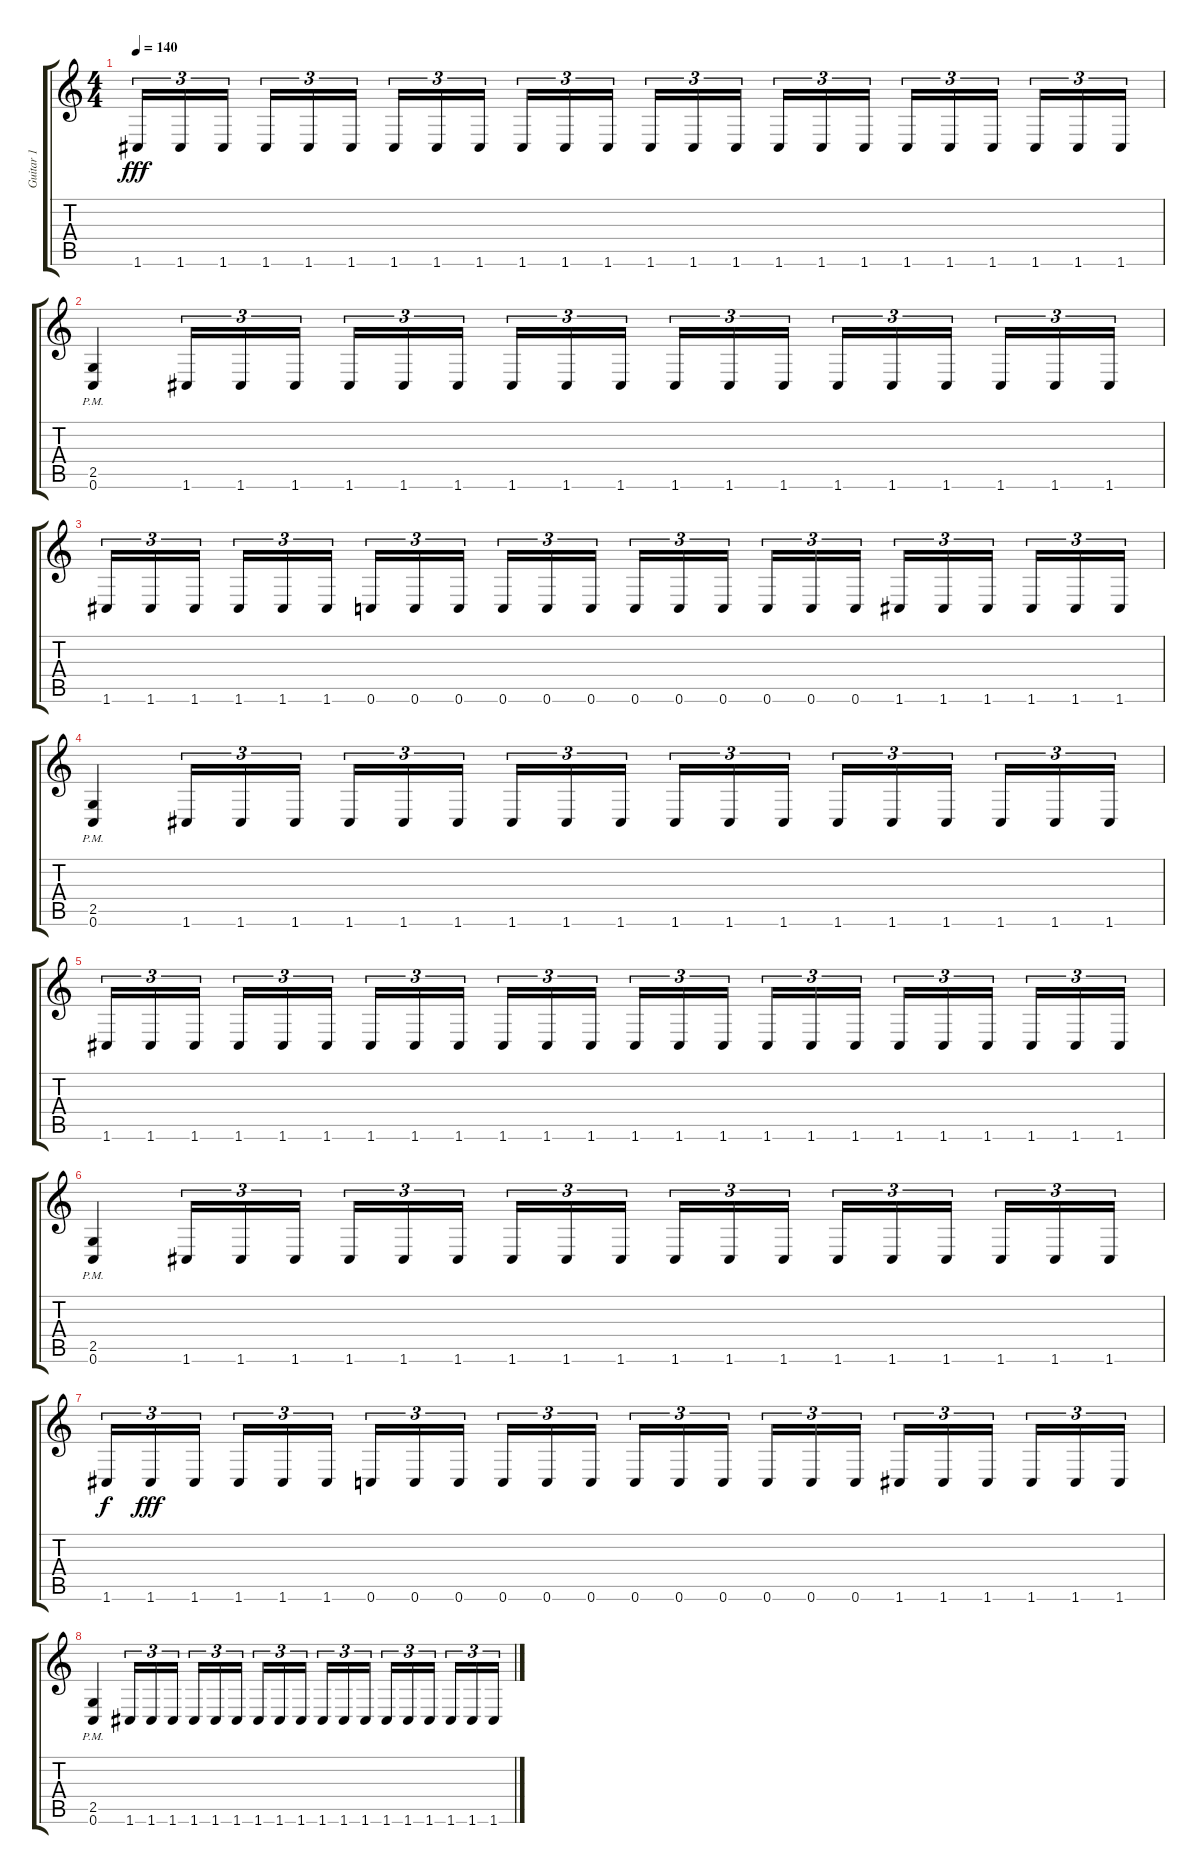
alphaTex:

\track ("Guitar 1" "Guitar 1") {instrument distortionguitar}
\staff {score tabs}
\tuning (C4 G3 Eb3 Bb2 F2 C2) {hide}
\ts (4 4)
\tempo 140
\clef g2
\ks c
1.6.16{tu (3 2) dy fff} 1.6.16{tu (3 2)} 1.6.16{tu (3 2) beam splitsecondary} 1.6.16{tu (3 2)} 1.6.16{tu (3 2)} 1.6.16{tu (3 2)} 1.6.16{tu (3 2)} 1.6.16{tu (3 2)} 1.6.16{tu (3 2) beam splitsecondary} 1.6.16{tu (3 2)} 1.6.16{tu (3 2)} 1.6.16{tu (3 2)} 1.6.16{tu (3 2)} 1.6.16{tu (3 2)} 1.6.16{tu (3 2) beam splitsecondary} 1.6.16{tu (3 2)} 1.6.16{tu (3 2)} 1.6.16{tu (3 2)} 1.6.16{tu (3 2)} 1.6.16{tu (3 2)} 1.6.16{tu (3 2) beam splitsecondary} 1.6.16{tu (3 2)} 1.6.16{tu (3 2)} 1.6.16{tu (3 2)} |
(2.5{pm} 0.6{pm}).4 1.6.16{tu (3 2)} 1.6.16{tu (3 2)} 1.6.16{tu (3 2) beam splitsecondary} 1.6.16{tu (3 2)} 1.6.16{tu (3 2)} 1.6.16{tu (3 2)} 1.6.16{tu (3 2)} 1.6.16{tu (3 2)} 1.6.16{tu (3 2) beam splitsecondary} 1.6.16{tu (3 2)} 1.6.16{tu (3 2)} 1.6.16{tu (3 2)} 1.6.16{tu (3 2)} 1.6.16{tu (3 2)} 1.6.16{tu (3 2) beam splitsecondary} 1.6.16{tu (3 2)} 1.6.16{tu (3 2)} 1.6.16{tu (3 2)} |
1.6.16{tu (3 2)} 1.6.16{tu (3 2)} 1.6.16{tu (3 2) beam splitsecondary} 1.6.16{tu (3 2)} 1.6.16{tu (3 2)} 1.6.16{tu (3 2)} 0.6.16{tu (3 2)} 0.6.16{tu (3 2)} 0.6.16{tu (3 2) beam splitsecondary} 0.6.16{tu (3 2)} 0.6.16{tu (3 2)} 0.6.16{tu (3 2)} 0.6.16{tu (3 2)} 0.6.16{tu (3 2)} 0.6.16{tu (3 2) beam splitsecondary} 0.6.16{tu (3 2)} 0.6.16{tu (3 2)} 0.6.16{tu (3 2)} 1.6.16{tu (3 2)} 1.6.16{tu (3 2)} 1.6.16{tu (3 2) beam splitsecondary} 1.6.16{tu (3 2)} 1.6.16{tu (3 2)} 1.6.16{tu (3 2)} |
(2.5{pm} 0.6{pm}).4 1.6.16{tu (3 2)} 1.6.16{tu (3 2)} 1.6.16{tu (3 2) beam splitsecondary} 1.6.16{tu (3 2)} 1.6.16{tu (3 2)} 1.6.16{tu (3 2)} 1.6.16{tu (3 2)} 1.6.16{tu (3 2)} 1.6.16{tu (3 2) beam splitsecondary} 1.6.16{tu (3 2)} 1.6.16{tu (3 2)} 1.6.16{tu (3 2)} 1.6.16{tu (3 2)} 1.6.16{tu (3 2)} 1.6.16{tu (3 2) beam splitsecondary} 1.6.16{tu (3 2)} 1.6.16{tu (3 2)} 1.6.16{tu (3 2)} |
1.6.16{tu (3 2)} 1.6.16{tu (3 2)} 1.6.16{tu (3 2) beam splitsecondary} 1.6.16{tu (3 2)} 1.6.16{tu (3 2)} 1.6.16{tu (3 2)} 1.6.16{tu (3 2)} 1.6.16{tu (3 2)} 1.6.16{tu (3 2) beam splitsecondary} 1.6.16{tu (3 2)} 1.6.16{tu (3 2)} 1.6.16{tu (3 2)} 1.6.16{tu (3 2)} 1.6.16{tu (3 2)} 1.6.16{tu (3 2) beam splitsecondary} 1.6.16{tu (3 2)} 1.6.16{tu (3 2)} 1.6.16{tu (3 2)} 1.6.16{tu (3 2)} 1.6.16{tu (3 2)} 1.6.16{tu (3 2) beam splitsecondary} 1.6.16{tu (3 2)} 1.6.16{tu (3 2)} 1.6.16{tu (3 2)} |
(2.5{pm} 0.6{pm}).4 1.6.16{tu (3 2)} 1.6.16{tu (3 2)} 1.6.16{tu (3 2) beam splitsecondary} 1.6.16{tu (3 2)} 1.6.16{tu (3 2)} 1.6.16{tu (3 2)} 1.6.16{tu (3 2)} 1.6.16{tu (3 2)} 1.6.16{tu (3 2) beam splitsecondary} 1.6.16{tu (3 2)} 1.6.16{tu (3 2)} 1.6.16{tu (3 2)} 1.6.16{tu (3 2)} 1.6.16{tu (3 2)} 1.6.16{tu (3 2) beam splitsecondary} 1.6.16{tu (3 2)} 1.6.16{tu (3 2)} 1.6.16{tu (3 2)} |
1.6.16{tu (3 2) dy f} 1.6.16{tu (3 2) dy fff} 1.6.16{tu (3 2) beam splitsecondary} 1.6.16{tu (3 2)} 1.6.16{tu (3 2)} 1.6.16{tu (3 2)} 0.6.16{tu (3 2)} 0.6.16{tu (3 2)} 0.6.16{tu (3 2) beam splitsecondary} 0.6.16{tu (3 2)} 0.6.16{tu (3 2)} 0.6.16{tu (3 2)} 0.6.16{tu (3 2)} 0.6.16{tu (3 2)} 0.6.16{tu (3 2) beam splitsecondary} 0.6.16{tu (3 2)} 0.6.16{tu (3 2)} 0.6.16{tu (3 2)} 1.6.16{tu (3 2)} 1.6.16{tu (3 2)} 1.6.16{tu (3 2) beam splitsecondary} 1.6.16{tu (3 2)} 1.6.16{tu (3 2)} 1.6.16{tu (3 2)} |
(2.5{pm} 0.6{pm}).4 1.6.16{tu (3 2)} 1.6.16{tu (3 2)} 1.6.16{tu (3 2) beam splitsecondary} 1.6.16{tu (3 2)} 1.6.16{tu (3 2)} 1.6.16{tu (3 2)} 1.6.16{tu (3 2)} 1.6.16{tu (3 2)} 1.6.16{tu (3 2) beam splitsecondary} 1.6.16{tu (3 2)} 1.6.16{tu (3 2)} 1.6.16{tu (3 2)} 1.6.16{tu (3 2)} 1.6.16{tu (3 2)} 1.6.16{tu (3 2) beam splitsecondary} 1.6.16{tu (3 2)} 1.6.16{tu (3 2)} 1.6.16{tu (3 2)}
